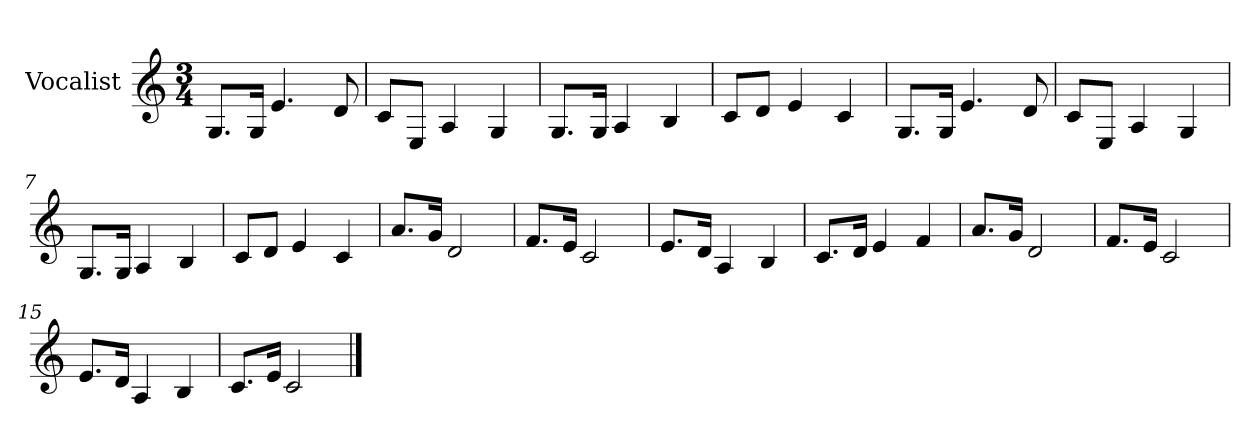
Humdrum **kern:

**kern
*part1
*staff1
*I"Vocalist
*k[]
*C:
*M3/4
=1
8.GL
16GJk
4.e
8d
=2
8cL
8EJ
4A
4G
=3
8.GL
16GJk
4A
4B
=4
8cL
8dJ
4e
4c
=5
8.GL
16GJk
4.e
8d
=6
8cL
8EJ
4A
4G
=7
8.GL
16GJk
4A
4B
=8
8cL
8dJ
4e
4c
=9
8.aL
16gJk
2d
=10
8.fL
16eJk
2c
=11
8.eL
16dJk
4A
4B
=12
8.cL
16dJk
4e
4f
=13
8.aL
16gJk
2d
=14
8.fL
16eJk
2c
=15
8.eL
16dJk
4A
4B
=16
8.cL
16eJk
2c
==
*-
